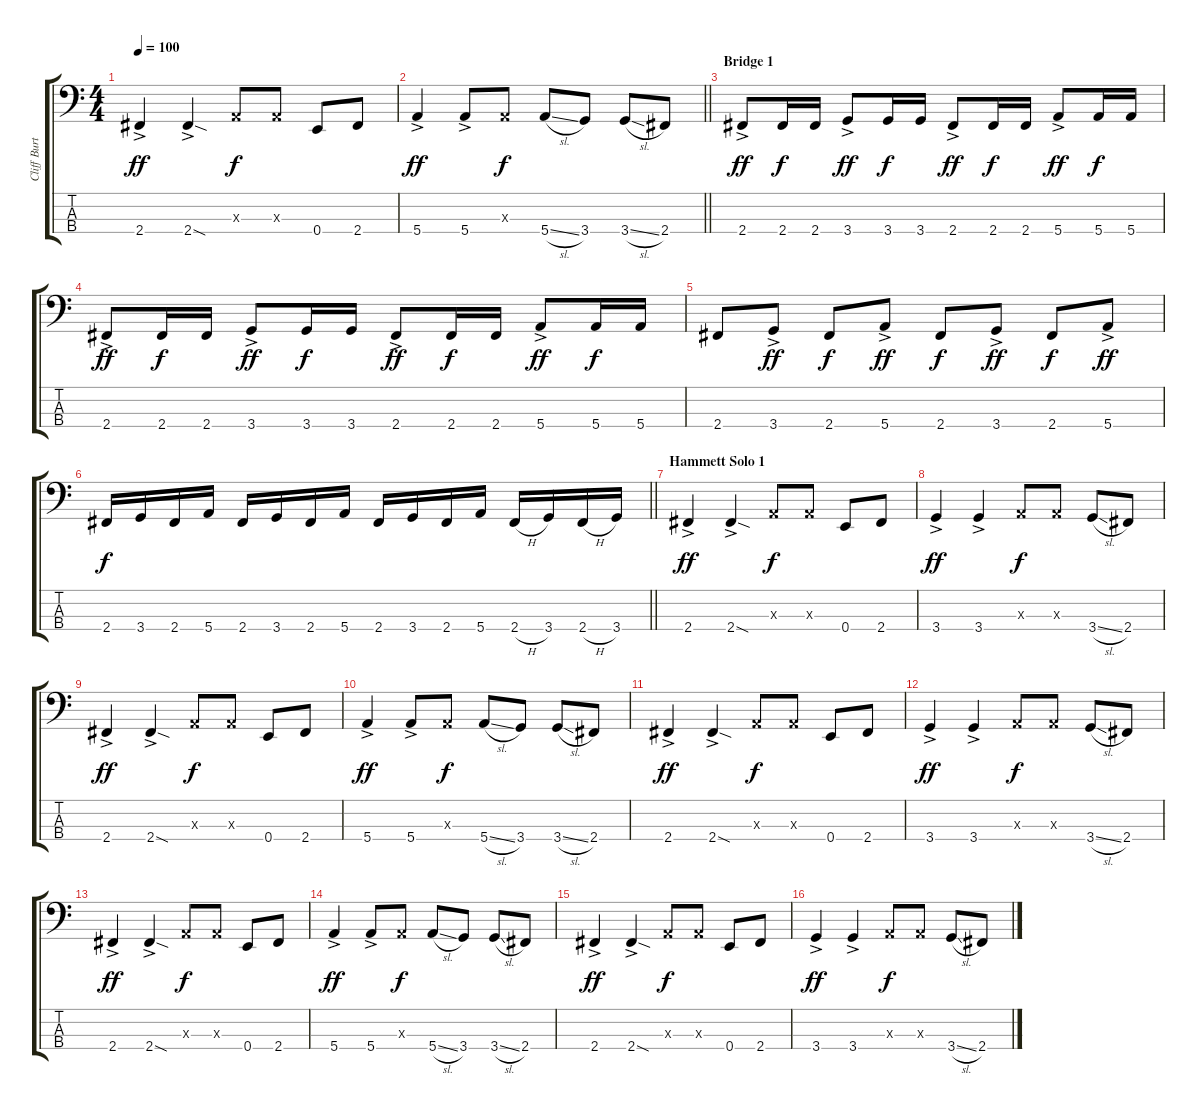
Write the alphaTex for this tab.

\track ("Cliff Burton" "Cliff Burt") {instrument electricbassfinger}
\staff {score tabs}
\tuning (G2 D2 A1 E1) {hide}
\ts (4 4)
\tempo 100
\clef f4
\ks c
2.4{ac}.4{dy ff} 2.4{sod ac}.4 0.3{x}.8{dy f} 0.3{x}.8 0.4.8 2.4.8 |
\barLineRight lightlight
5.4{ac}.4{dy ff} 5.4{ac}.8 0.3{x}.8{dy f} 5.4{sl}.8 3.4.8 3.4{sl}.8 2.4.8 |
\section ("" "Bridge 1")
2.4{ac}.8{dy ff} 2.4.16{dy f} 2.4.16 3.4{ac}.8{dy ff} 3.4.16{dy f} 3.4.16 2.4{ac}.8{dy ff} 2.4.16{dy f} 2.4.16 5.4{ac}.8{dy ff} 5.4.16{dy f} 5.4.16 |
2.4{ac}.8{dy ff} 2.4.16{dy f} 2.4.16 3.4{ac}.8{dy ff} 3.4.16{dy f} 3.4.16 2.4{ac}.8{dy ff} 2.4.16{dy f} 2.4.16 5.4{ac}.8{dy ff} 5.4.16{dy f} 5.4.16 |
2.4.8 3.4{ac}.8{dy ff} 2.4.8{dy f} 5.4{ac}.8{dy ff} 2.4.8{dy f} 3.4{ac}.8{dy ff} 2.4.8{dy f} 5.4{ac}.8{dy ff} |
\barLineRight lightlight
2.4.16{dy f} 3.4.16 2.4.16 5.4.16 2.4.16 3.4.16 2.4.16 5.4.16 2.4.16 3.4.16 2.4.16 5.4.16 2.4{h}.16 3.4.16 2.4{h}.16 3.4.16 |
\section ("" "Hammett Solo 1")
2.4{ac}.4{dy ff} 2.4{sod ac}.4 0.3{x}.8{dy f} 0.3{x}.8 0.4.8 2.4.8 |
3.4{ac}.4{dy ff} 3.4{ac}.4 0.3{x}.8{dy f} 0.3{x}.8 3.4{sl}.8 2.4.8 |
2.4{ac}.4{dy ff} 2.4{sod ac}.4 0.3{x}.8{dy f} 0.3{x}.8 0.4.8 2.4.8 |
5.4{ac}.4{dy ff} 5.4{ac}.8 0.3{x}.8{dy f} 5.4{sl}.8 3.4.8 3.4{sl}.8 2.4.8 |
2.4{ac}.4{dy ff} 2.4{sod ac}.4 0.3{x}.8{dy f} 0.3{x}.8 0.4.8 2.4.8 |
3.4{ac}.4{dy ff} 3.4{ac}.4 0.3{x}.8{dy f} 0.3{x}.8 3.4{sl}.8 2.4.8 |
2.4{ac}.4{dy ff} 2.4{sod ac}.4 0.3{x}.8{dy f} 0.3{x}.8 0.4.8 2.4.8 |
5.4{ac}.4{dy ff} 5.4{ac}.8 0.3{x}.8{dy f} 5.4{sl}.8 3.4.8 3.4{sl}.8 2.4.8 |
2.4{ac}.4{dy ff} 2.4{sod ac}.4 0.3{x}.8{dy f} 0.3{x}.8 0.4.8 2.4.8 |
3.4{ac}.4{dy ff} 3.4{ac}.4 0.3{x}.8{dy f} 0.3{x}.8 3.4{sl}.8 2.4.8
